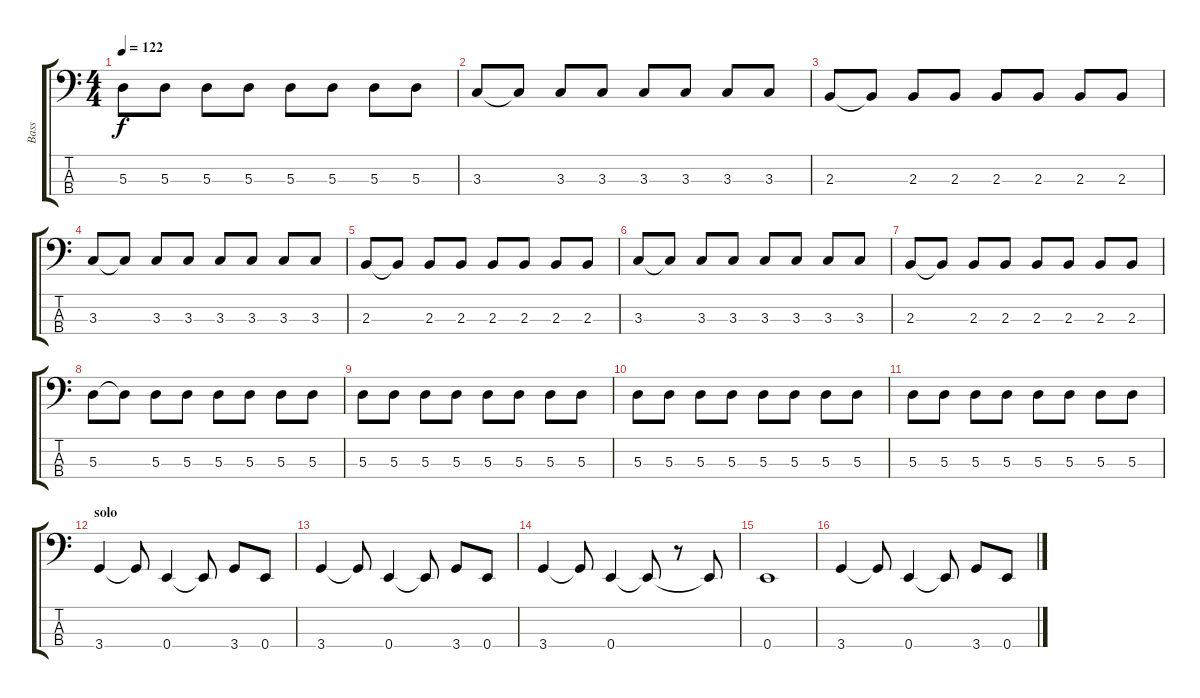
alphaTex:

\track ("Bass" "Bass") {instrument electricbassfinger}
\staff {score tabs}
\tuning (G2 D2 A1 E1) {hide}
\ts (4 4)
\tempo 122
\clef f4
\ks c
5.3.8{dy f} 5.3.8 5.3.8 5.3.8 5.3.8 5.3.8 5.3.8 5.3.8 |
3.3.8 3.3{t}.8 3.3.8 3.3.8 3.3.8 3.3.8 3.3.8 3.3.8 |
2.3.8 2.3{t}.8 2.3.8 2.3.8 2.3.8 2.3.8 2.3.8 2.3.8 |
3.3.8 3.3{t}.8 3.3.8 3.3.8 3.3.8 3.3.8 3.3.8 3.3.8 |
2.3.8 2.3{t}.8 2.3.8 2.3.8 2.3.8 2.3.8 2.3.8 2.3.8 |
3.3.8 3.3{t}.8 3.3.8 3.3.8 3.3.8 3.3.8 3.3.8 3.3.8 |
2.3.8 2.3{t}.8 2.3.8 2.3.8 2.3.8 2.3.8 2.3.8 2.3.8 |
5.3.8 5.3{t}.8 5.3.8 5.3.8 5.3.8 5.3.8 5.3.8 5.3.8 |
5.3.8 5.3.8 5.3.8 5.3.8 5.3.8 5.3.8 5.3.8 5.3.8 |
5.3.8 5.3.8 5.3.8 5.3.8 5.3.8 5.3.8 5.3.8 5.3.8 |
5.3.8 5.3.8 5.3.8 5.3.8 5.3.8 5.3.8 5.3.8 5.3.8 |
\section ("" "solo")
3.4.4 3.4{t}.8 0.4.4 0.4{t}.8 3.4.8 0.4.8 |
3.4.4 3.4{t}.8 0.4.4 0.4{t}.8 3.4.8 0.4.8 |
3.4.4 3.4{t}.8 0.4.4 0.4{t}.8 r.8 0.4{t}.8 |
0.4.1 |
3.4.4 3.4{t}.8 0.4.4 0.4{t}.8 3.4.8 0.4.8
